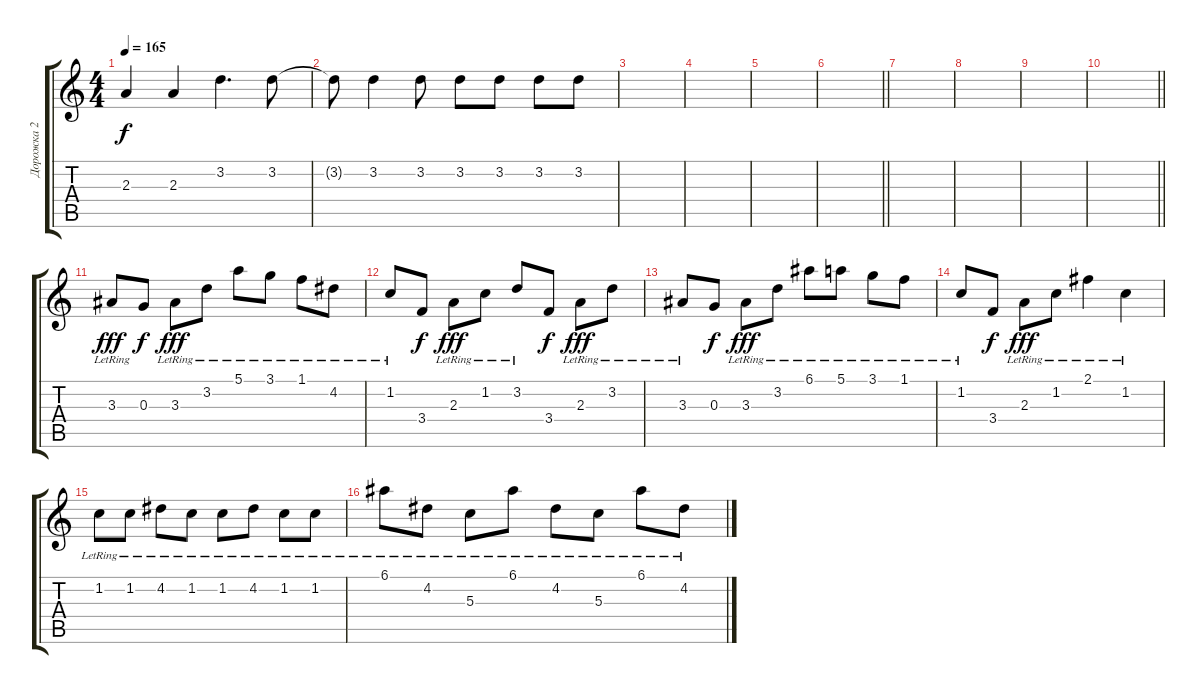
\track ("Дорожка 2" "Дорожка 2") {instrument overdrivenguitar}
\staff {score tabs}
\tuning (E4 B3 G3 D3 A2 E2) {hide}
\ts (4 4)
\tempo 165
\clef g2
\ks c
2.3.4{dy f} 2.3.4 3.2.4{d} 3.2.8 |
3.2{t}.8 3.2.4 3.2.8 3.2.8 3.2.8 3.2.8 3.2.8 |
|
|
|
\barLineRight lightlight
|
|
|
|
\barLineRight lightlight
|
3.3{lr}.8{dy fff instrument acousticguitarsteel} 0.3.8{dy f} 3.3{lr}.8{dy fff} 3.2{lr}.8 5.1{lr}.8 3.1{lr}.8 1.1{lr}.8 4.2{lr}.8 |
1.2{lr}.8 3.4.8{dy f} 2.3{lr}.8{dy fff} 1.2{lr}.8 3.2{lr}.8 3.4.8{dy f} 2.3{lr}.8{dy fff} 3.2{lr}.8 |
3.3{lr}.8 0.3.8{dy f} 3.3{lr}.8{dy fff} 3.2{lr}.8 6.1{lr}.8 5.1{lr}.8 3.1{lr}.8 1.1{lr}.8 |
1.2{lr}.8 3.4.8{dy f} 2.3{lr}.8{dy fff} 1.2{lr}.8 2.1{lr}.4 1.2{lr}.4 |
1.2{lr}.8 1.2{lr}.8 4.2{lr}.8 1.2{lr}.8 1.2{lr}.8 4.2{lr}.8 1.2{lr}.8 1.2{lr}.8 |
6.1{lr}.8 4.2{lr}.8 5.3{lr}.8 6.1{lr}.8 4.2{lr}.8 5.3{lr}.8 6.1{lr}.8 4.2{lr}.8
